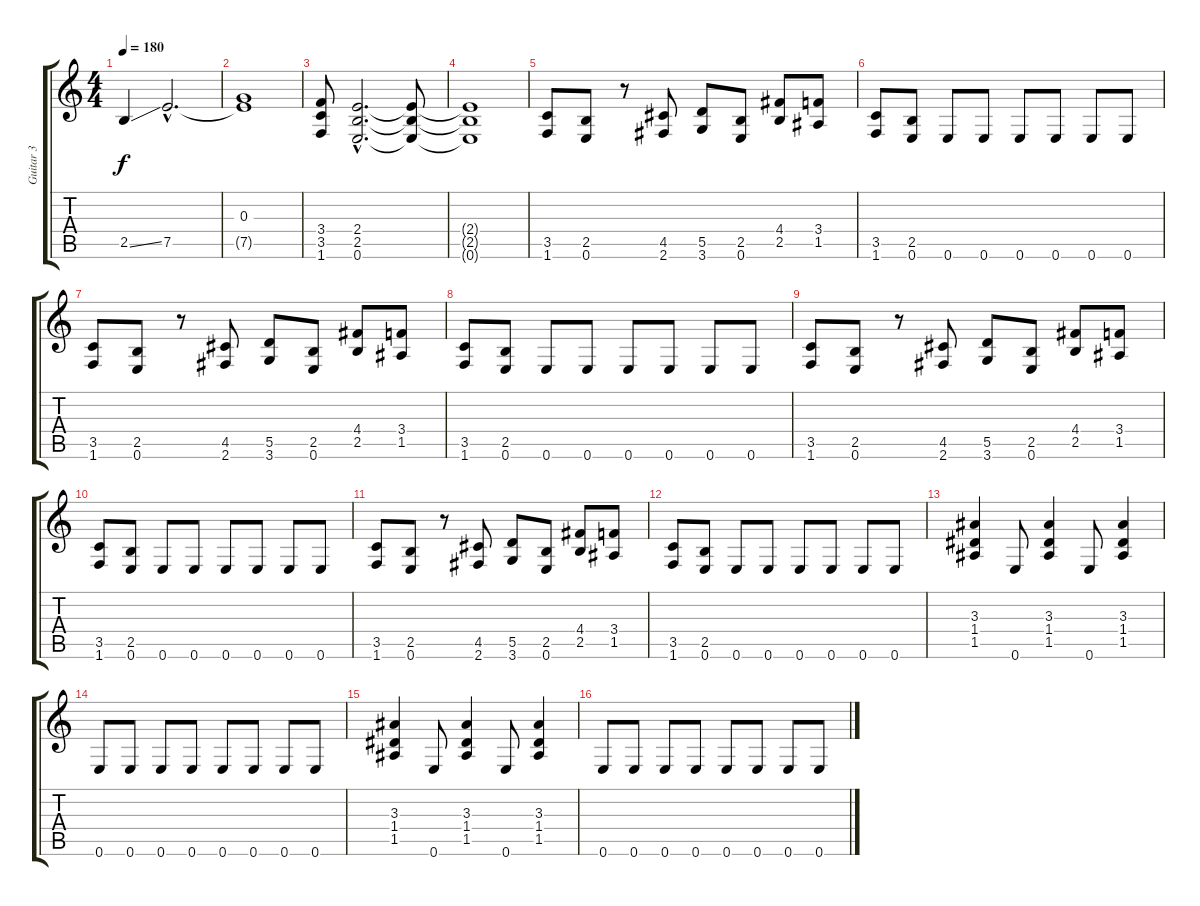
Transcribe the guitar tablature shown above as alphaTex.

\track ("Guitar 3" "Guitar 3") {instrument distortionguitar}
\staff {score tabs}
\tuning (E4 B3 G3 D3 A2 E2) {hide}
\ts (4 4)
\tempo 180
\clef g2
\ks c
2.5{ss}.4{dy f} 7.5{hac}.2{d} |
(0.3 7.5{t}).1 |
(3.4 3.5 1.6).8 (2.4{hac} 2.5{hac} 0.6{hac}).2{d} (2.4{t} 2.5{t} 0.6{t}).8 |
(2.4{t} 2.5{t} 0.6{t}).1 |
(3.5 1.6).8 (2.5 0.6).8 r.8 (4.5 2.6).8 (5.5 3.6).8 (2.5 0.6).8 (4.4 2.5).8 (3.4 1.5).8 |
(3.5 1.6).8 (2.5 0.6).8 0.6.8 0.6.8 0.6.8 0.6.8 0.6.8 0.6.8 |
(3.5 1.6).8 (2.5 0.6).8 r.8 (4.5 2.6).8 (5.5 3.6).8 (2.5 0.6).8 (4.4 2.5).8 (3.4 1.5).8 |
(3.5 1.6).8 (2.5 0.6).8 0.6.8 0.6.8 0.6.8 0.6.8 0.6.8 0.6.8 |
(3.5 1.6).8 (2.5 0.6).8 r.8 (4.5 2.6).8 (5.5 3.6).8 (2.5 0.6).8 (4.4 2.5).8 (3.4 1.5).8 |
(3.5 1.6).8 (2.5 0.6).8 0.6.8 0.6.8 0.6.8 0.6.8 0.6.8 0.6.8 |
(3.5 1.6).8 (2.5 0.6).8 r.8 (4.5 2.6).8 (5.5 3.6).8 (2.5 0.6).8 (4.4 2.5).8 (3.4 1.5).8 |
(3.5 1.6).8 (2.5 0.6).8 0.6.8 0.6.8 0.6.8 0.6.8 0.6.8 0.6.8 |
(3.3 1.4 1.5).4 0.6.8 (3.3 1.4 1.5).4 0.6.8 (3.3 1.4 1.5).4 |
0.6.8 0.6.8 0.6.8 0.6.8 0.6.8 0.6.8 0.6.8 0.6.8 |
(3.3 1.4 1.5).4 0.6.8 (3.3 1.4 1.5).4 0.6.8 (3.3 1.4 1.5).4 |
0.6.8 0.6.8 0.6.8 0.6.8 0.6.8 0.6.8 0.6.8 0.6.8
